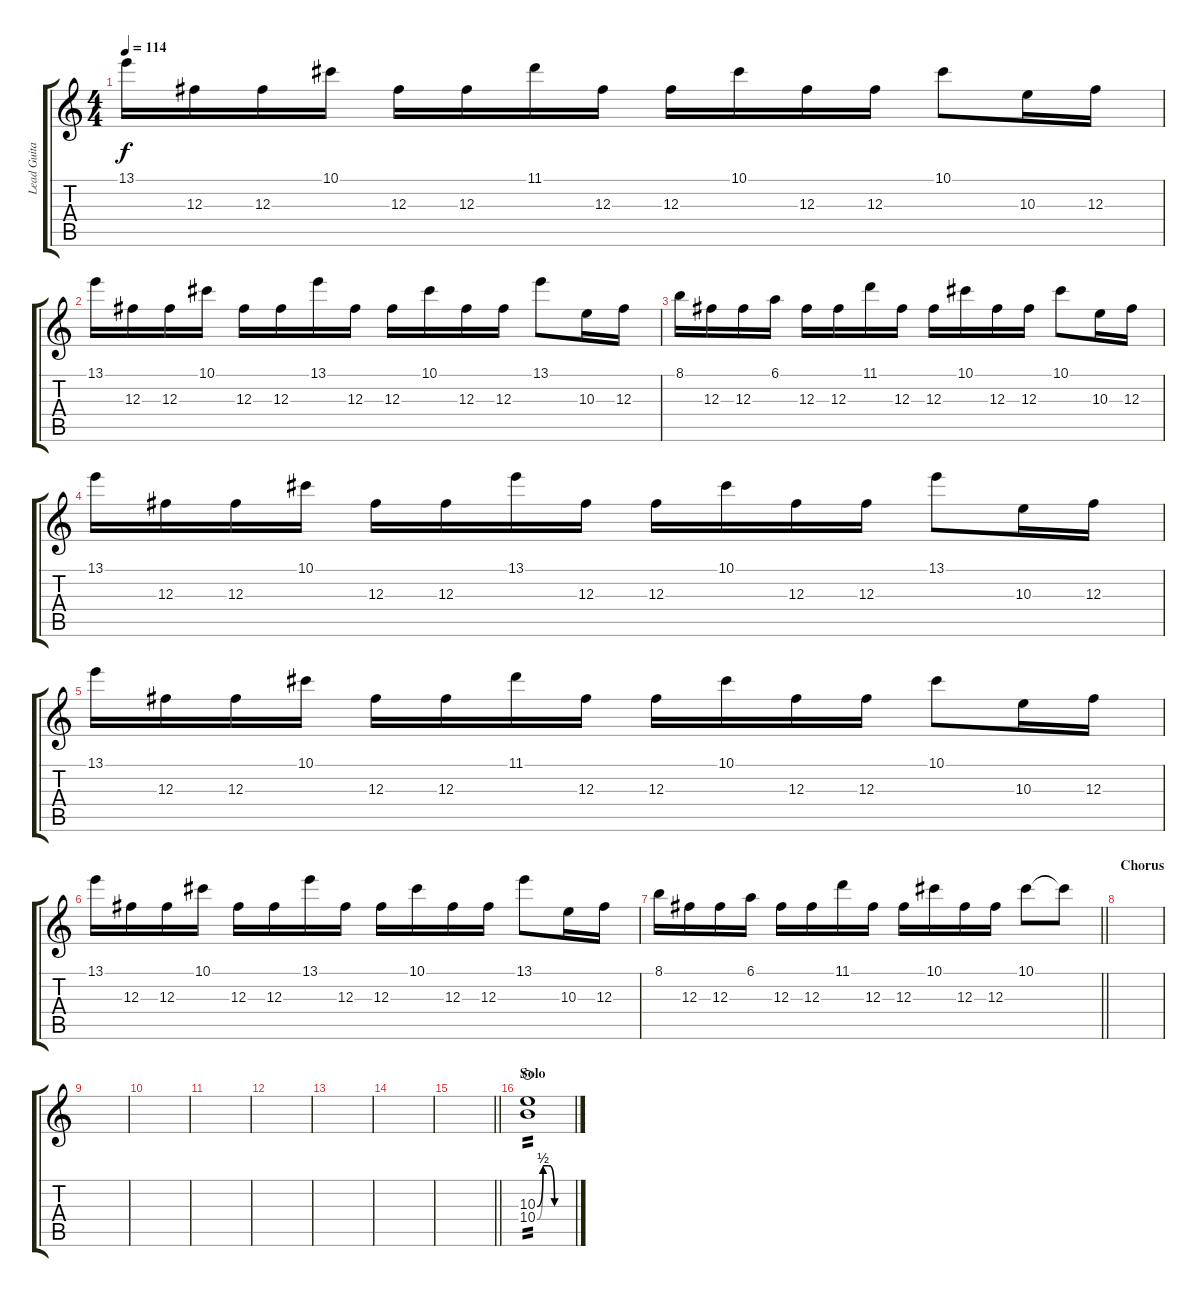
\track ("Lead Guitar" "Lead Guita") {instrument distortionguitar}
\staff {score tabs}
\tuning (Eb4 Bb3 Gb3 Db3 Ab2 Db2) {hide}
\ts (4 4)
\tempo 114
\clef g2
\ks c
13.1.16{dy f} 12.3.16 12.3.16 10.1.16 12.3.16 12.3.16 11.1.16 12.3.16 12.3.16 10.1.16 12.3.16 12.3.16 10.1.8 10.3.16 12.3.16 |
13.1.16 12.3.16 12.3.16 10.1.16 12.3.16 12.3.16 13.1.16 12.3.16 12.3.16 10.1.16 12.3.16 12.3.16 13.1.8 10.3.16 12.3.16 |
8.1.16 12.3.16 12.3.16 6.1.16 12.3.16 12.3.16 11.1.16 12.3.16 12.3.16 10.1.16 12.3.16 12.3.16 10.1.8 10.3.16 12.3.16 |
13.1.16 12.3.16 12.3.16 10.1.16 12.3.16 12.3.16 13.1.16 12.3.16 12.3.16 10.1.16 12.3.16 12.3.16 13.1.8 10.3.16 12.3.16 |
13.1.16 12.3.16 12.3.16 10.1.16 12.3.16 12.3.16 11.1.16 12.3.16 12.3.16 10.1.16 12.3.16 12.3.16 10.1.8 10.3.16 12.3.16 |
13.1.16 12.3.16 12.3.16 10.1.16 12.3.16 12.3.16 13.1.16 12.3.16 12.3.16 10.1.16 12.3.16 12.3.16 13.1.8 10.3.16 12.3.16 |
\barLineRight lightlight
8.1.16 12.3.16 12.3.16 6.1.16 12.3.16 12.3.16 11.1.16 12.3.16 12.3.16 10.1.16 12.3.16 12.3.16 10.1.8 10.1{t}.8 |
\section ("" "Chorus")
|
|
|
|
|
|
|
\barLineRight lightlight
|
\section ("" "Solo")
(10.3{be (custom 0 0 10 2 20 2 30 0 60 0)} 10.4{be (custom 0 0 10 2 20 2 30 0 60 0)}).1{tp 2 volume 16 instrument distortionguitar waho}
